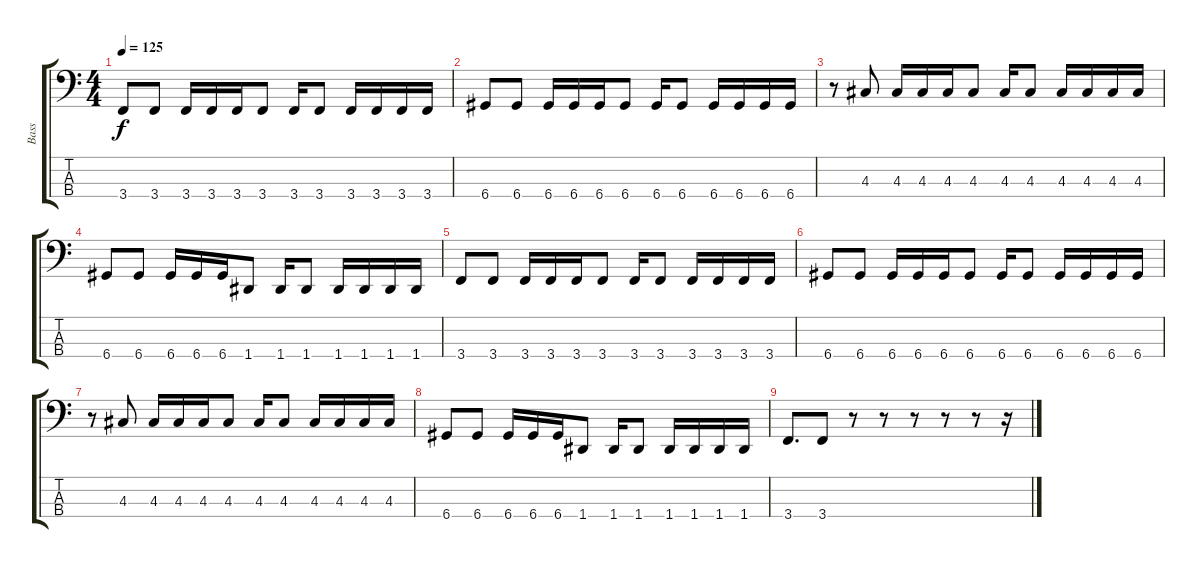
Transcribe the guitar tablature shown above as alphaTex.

\track ("Bass" "Bass") {instrument electricbassfinger}
\staff {score tabs}
\tuning (G2 D2 A1 D1) {hide}
\ts (4 4)
\tempo 125
\clef f4
\ks c
3.4.8{dy f} 3.4.8 3.4.16 3.4.16 3.4.16 3.4.8 3.4.16 3.4.8 3.4.16 3.4.16 3.4.16 3.4.16 |
6.4.8 6.4.8 6.4.16 6.4.16 6.4.16 6.4.8 6.4.16 6.4.8 6.4.16 6.4.16 6.4.16 6.4.16 |
r.8 4.3.8 4.3.16 4.3.16 4.3.16 4.3.8 4.3.16 4.3.8 4.3.16 4.3.16 4.3.16 4.3.16 |
6.4.8 6.4.8 6.4.16 6.4.16 6.4.16 1.4.8 1.4.16 1.4.8 1.4.16 1.4.16 1.4.16 1.4.16 |
3.4.8 3.4.8 3.4.16 3.4.16 3.4.16 3.4.8 3.4.16 3.4.8 3.4.16 3.4.16 3.4.16 3.4.16 |
6.4.8 6.4.8 6.4.16 6.4.16 6.4.16 6.4.8 6.4.16 6.4.8 6.4.16 6.4.16 6.4.16 6.4.16 |
r.8 4.3.8 4.3.16 4.3.16 4.3.16 4.3.8 4.3.16 4.3.8 4.3.16 4.3.16 4.3.16 4.3.16 |
6.4.8 6.4.8 6.4.16 6.4.16 6.4.16 1.4.8 1.4.16 1.4.8 1.4.16 1.4.16 1.4.16 1.4.16 |
3.4.8{d} 3.4.8 r.8 r.8 r.8 r.8 r.8 r.16
